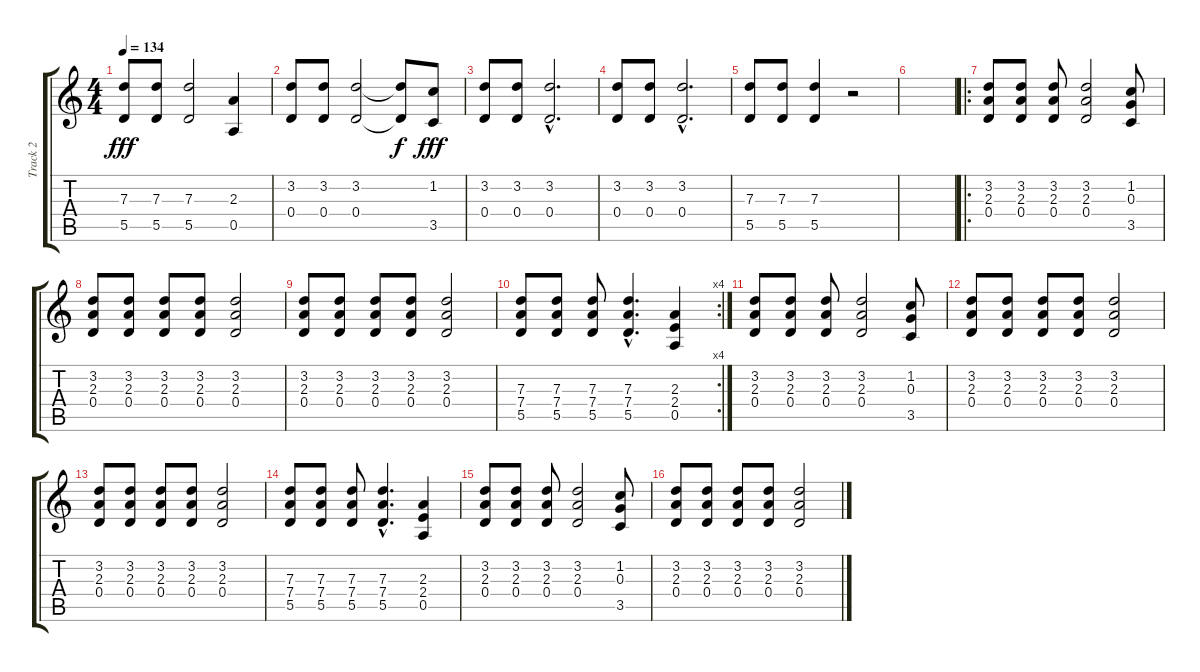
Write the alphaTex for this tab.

\track ("Track 2" "Track 2") {instrument acousticguitarsteel}
\staff {score tabs}
\tuning (E4 B3 G3 D3 A2 E2) {hide}
\ts (4 4)
\tempo 134
\clef g2
\ks c
(7.3 5.5).8{dy fff} (7.3 5.5).8 (7.3 5.5).2 (2.3 0.5).4 |
(3.2 0.4).8{volume 11 instrument acousticguitarsteel} (3.2 0.4).8 (3.2 0.4).2 (3.2{t} 0.4{t}).8{dy f} (1.2 3.5).8{dy fff} |
(3.2 0.4).8 (3.2 0.4).8 (3.2{hac} 0.4{hac}).2{d} |
(3.2 0.4).8 (3.2 0.4).8 (3.2{hac} 0.4{hac}).2{d} |
(7.3 5.5).8 (7.3 5.5).8 (7.3 5.5).4 r.2 |
|
\ro
(3.2 2.3 0.4).8{volume 14 instrument distortionguitar} (3.2 2.3 0.4).8 (3.2 2.3 0.4).8 (3.2 2.3 0.4).2 (1.2 0.3 3.5).8 |
(3.2 2.3 0.4).8{instrument distortionguitar} (3.2 2.3 0.4).8 (3.2 2.3 0.4).8 (3.2 2.3 0.4).8 (3.2 2.3 0.4).2 |
(3.2 2.3 0.4).8{instrument distortionguitar} (3.2 2.3 0.4).8 (3.2 2.3 0.4).8 (3.2 2.3 0.4).8 (3.2 2.3 0.4).2 |
\rc 4
(7.3 7.4 5.5).8 (7.3 7.4 5.5).8 (7.3 7.4 5.5).8 (7.3{hac} 7.4{hac} 5.5{hac}).4{d} (2.3 2.4 0.5).4 |
(3.2 2.3 0.4).8{volume 14 instrument distortionguitar} (3.2 2.3 0.4).8 (3.2 2.3 0.4).8 (3.2 2.3 0.4).2 (1.2 0.3 3.5).8 |
(3.2 2.3 0.4).8 (3.2 2.3 0.4).8 (3.2 2.3 0.4).8 (3.2 2.3 0.4).8 (3.2 2.3 0.4).2 |
(3.2 2.3 0.4).8 (3.2 2.3 0.4).8 (3.2 2.3 0.4).8 (3.2 2.3 0.4).8 (3.2 2.3 0.4).2 |
(7.3 7.4 5.5).8 (7.3 7.4 5.5).8 (7.3 7.4 5.5).8 (7.3{hac} 7.4{hac} 5.5{hac}).4{d} (2.3 2.4 0.5).4 |
(3.2 2.3 0.4).8{volume 14 instrument distortionguitar} (3.2 2.3 0.4).8 (3.2 2.3 0.4).8 (3.2 2.3 0.4).2 (1.2 0.3 3.5).8 |
(3.2 2.3 0.4).8 (3.2 2.3 0.4).8 (3.2 2.3 0.4).8 (3.2 2.3 0.4).8 (3.2 2.3 0.4).2
